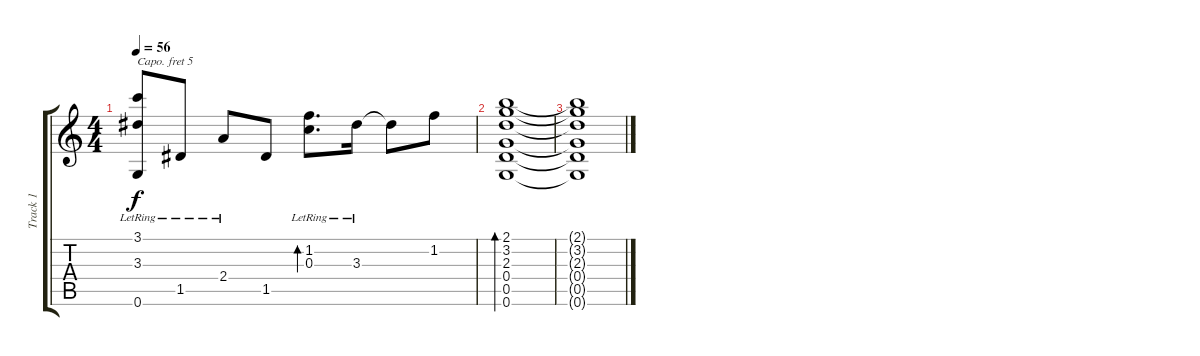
\track ("Track 1" "Track 1") {instrument acousticguitarsteel}
\staff {score tabs}
\capo 5
\tuning (E4 B3 G3 D3 A2 D2) {hide}
\ts (4 4)
\tempo 56
\clef g2
\ks c
(3.1{lr} 3.3{lr} 0.6{lr}).8{dy f} 1.5{lr}.8 2.4{lr}.8 1.5.8 (1.2{lr} 0.3).8{d bd 60} 3.3{lr}.16 3.3{t}.8 1.2.8 |
(2.1 3.2 2.3 0.4 0.5 0.6).1{bd 120} |
(2.1{t} 3.2{t} 2.3{t} 0.4{t} 0.5{t} 0.6{t}).1
